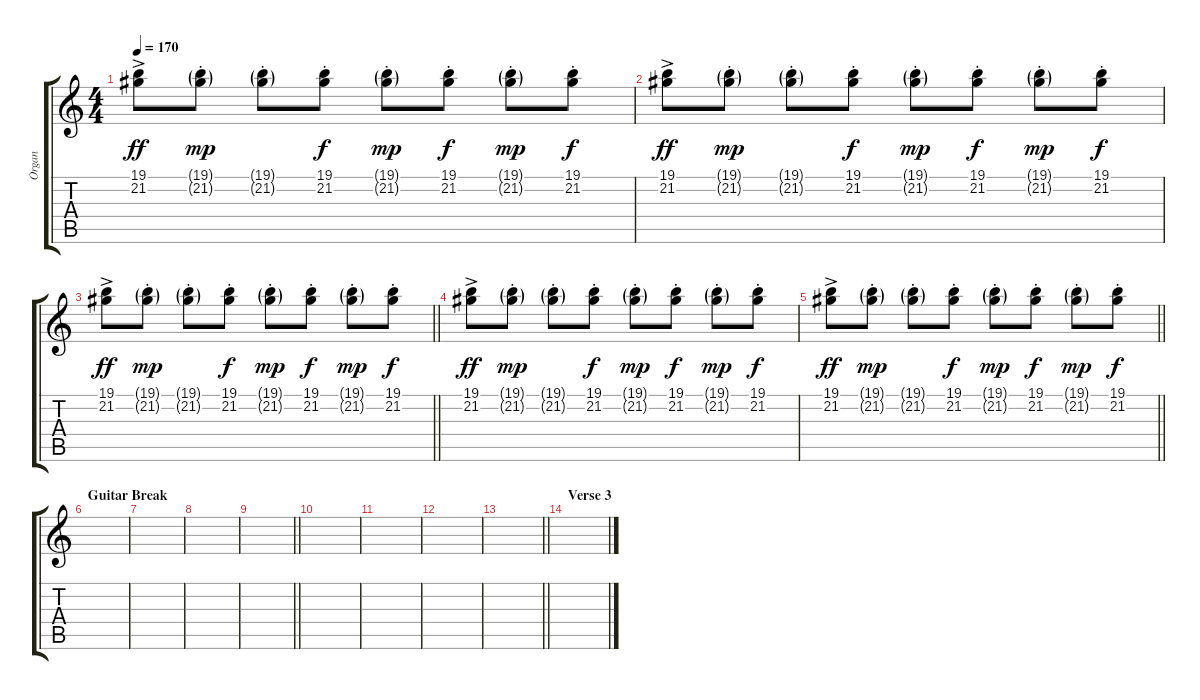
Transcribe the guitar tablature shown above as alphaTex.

\track ("Organ" "Organ") {instrument rockorgan}
\staff {score tabs}
\tuning (E4 B3 G3 D3 A2 E2) {hide}
\ts (4 4)
\tempo 170
\clef g2
\ks c
(19.1{ac} 21.2{ac}).8{dy ff} (19.1{g st} 21.2{g st}).8{dy mp} (19.1{g st} 21.2{g st}).8 (19.1{st} 21.2{st}).8{dy f} (19.1{g st} 21.2{g st}).8{dy mp} (19.1{st} 21.2{st}).8{dy f} (19.1{g st} 21.2{g st}).8{dy mp} (19.1{st} 21.2{st}).8{dy f} |
(19.1{ac} 21.2{ac}).8{dy ff} (19.1{g st} 21.2{g st}).8{dy mp} (19.1{g st} 21.2{g st}).8 (19.1{st} 21.2{st}).8{dy f} (19.1{g st} 21.2{g st}).8{dy mp} (19.1{st} 21.2{st}).8{dy f} (19.1{g st} 21.2{g st}).8{dy mp} (19.1{st} 21.2{st}).8{dy f} |
\barLineRight lightlight
(19.1{ac} 21.2{ac}).8{dy ff} (19.1{g st} 21.2{g st}).8{dy mp} (19.1{g st} 21.2{g st}).8 (19.1{st} 21.2{st}).8{dy f} (19.1{g st} 21.2{g st}).8{dy mp} (19.1{st} 21.2{st}).8{dy f} (19.1{g st} 21.2{g st}).8{dy mp} (19.1{st} 21.2{st}).8{dy f} |
\section ("" "")
(19.1{ac} 21.2{ac}).8{dy ff} (19.1{g st} 21.2{g st}).8{dy mp} (19.1{g st} 21.2{g st}).8 (19.1{st} 21.2{st}).8{dy f} (19.1{g st} 21.2{g st}).8{dy mp} (19.1{st} 21.2{st}).8{dy f} (19.1{g st} 21.2{g st}).8{dy mp} (19.1{st} 21.2{st}).8{dy f} |
\barLineRight lightlight
(19.1{ac} 21.2{ac}).8{dy ff} (19.1{g st} 21.2{g st}).8{dy mp} (19.1{g st} 21.2{g st}).8 (19.1{st} 21.2{st}).8{dy f} (19.1{g st} 21.2{g st}).8{dy mp} (19.1{st} 21.2{st}).8{dy f} (19.1{g st} 21.2{g st}).8{dy mp} (19.1{st} 21.2{st}).8{dy f} |
\section ("" "Guitar Break")
|
|
|
\barLineRight lightlight
|
\section ("" "")
|
|
|
\barLineRight lightlight
|
\section ("" "Verse 3")
